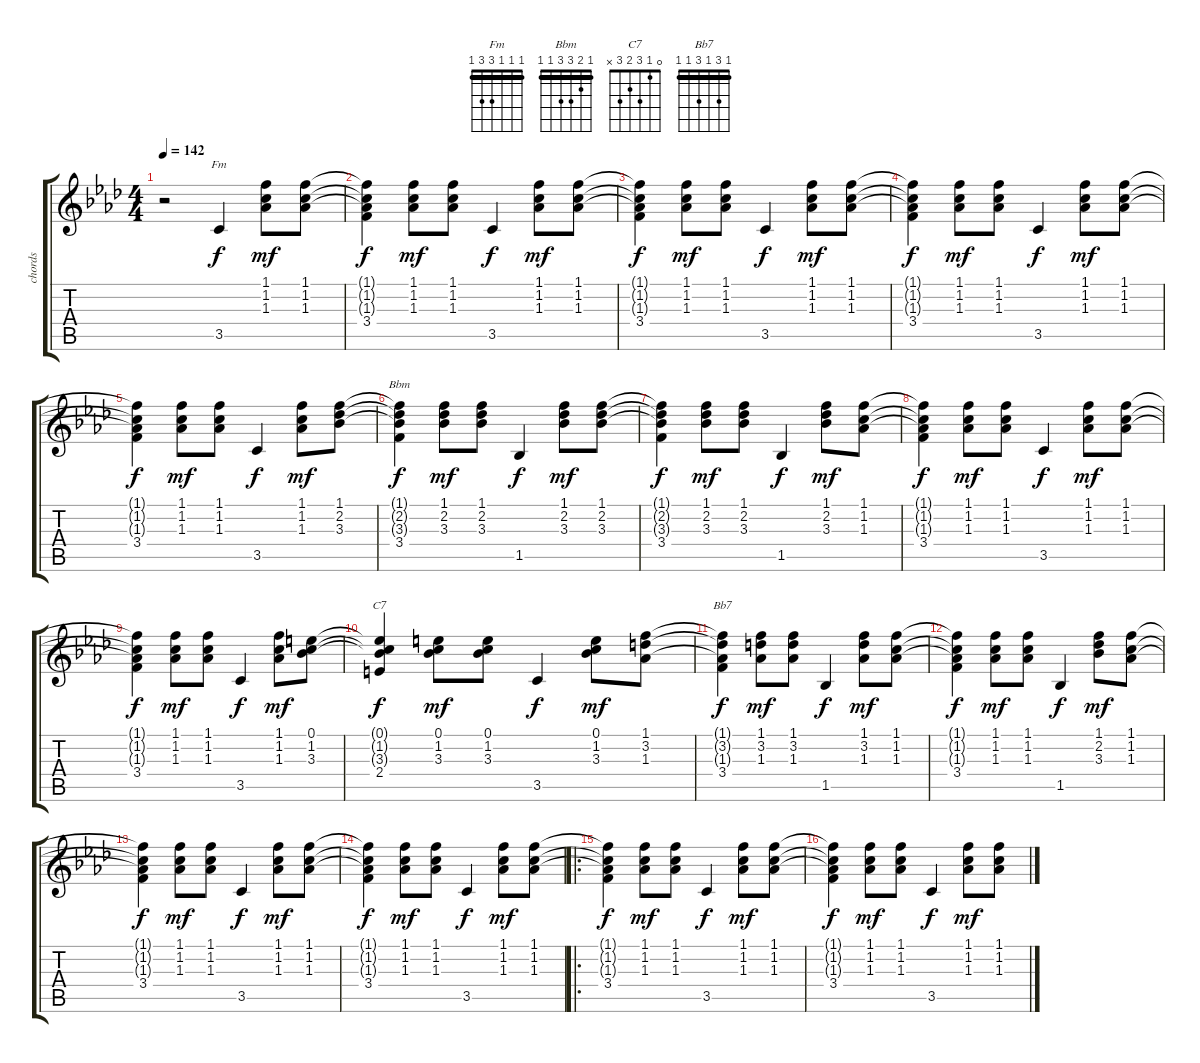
\track ("chords" "chords") {instrument acousticguitarnylon}
\staff {score tabs}
\tuning (E4 B3 G3 D3 A2 E2) {hide}
\chord ("Fm" 1 1 1 3 3 1) {barre 1}
\chord ("Bbm" 1 2 3 3 1 1) {barre 1}
\chord ("C7" 0 1 3 2 3 x)
\chord ("Bb7" 1 3 1 3 1 1) {barre 1}
\ts (4 4)
\tempo 142
\clef g2
\ks fminor
r.2{dy f instrument acousticguitarnylon} 3.5.4{ch "Fm"} (1.1 1.2 1.3).8{dy mf} (1.1 1.2 1.3).8 |
(1.1{t} 1.2{t} 1.3{t} 3.4).4{dy f} (1.1 1.2 1.3).8{dy mf} (1.1 1.2 1.3).8 3.5.4{dy f} (1.1 1.2 1.3).8{dy mf} (1.1 1.2 1.3).8 |
(1.1{t} 1.2{t} 1.3{t} 3.4).4{dy f} (1.1 1.2 1.3).8{dy mf} (1.1 1.2 1.3).8 3.5.4{dy f} (1.1 1.2 1.3).8{dy mf} (1.1 1.2 1.3).8 |
(1.1{t} 1.2{t} 1.3{t} 3.4).4{dy f} (1.1 1.2 1.3).8{dy mf} (1.1 1.2 1.3).8 3.5.4{dy f} (1.1 1.2 1.3).8{dy mf} (1.1 1.2 1.3).8 |
(1.1{t} 1.2{t} 1.3{t} 3.4).4{dy f} (1.1 1.2 1.3).8{dy mf} (1.1 1.2 1.3).8 3.5.4{dy f} (1.1 1.2 1.3).8{dy mf} (1.1 2.2 3.3).8 |
(1.1{t} 2.2{t} 3.3{t} 3.4).4{ch "Bbm" dy f} (1.1 2.2 3.3).8{dy mf} (1.1 2.2 3.3).8 1.5.4{dy f} (1.1 2.2 3.3).8{dy mf} (1.1 2.2 3.3).8 |
(1.1{t} 2.2{t} 3.3{t} 3.4).4{dy f} (1.1 2.2 3.3).8{dy mf} (1.1 2.2 3.3).8 1.5.4{dy f} (1.1 2.2 3.3).8{dy mf} (1.1 1.2 1.3).8 |
(1.1{t} 1.2{t} 1.3{t} 3.4).4{dy f} (1.1 1.2 1.3).8{dy mf} (1.1 1.2 1.3).8 3.5.4{dy f} (1.1 1.2 1.3).8{dy mf} (1.1 1.2 1.3).8 |
(1.1{t} 1.2{t} 1.3{t} 3.4).4{dy f} (1.1 1.2 1.3).8{dy mf} (1.1 1.2 1.3).8 3.5.4{dy f} (1.1 1.2 1.3).8{dy mf} (0.1 1.2 3.3).8 |
(0.1{t} 1.2{t} 3.3{t} 2.4).4{ch "C7" dy f} (0.1 1.2 3.3).8{dy mf} (0.1 1.2 3.3).8 3.5.4{dy f} (0.1 1.2 3.3).8{dy mf} (1.1 3.2 1.3).8 |
(1.1{t} 3.2{t} 1.3{t} 3.4).4{ch "Bb7" dy f} (1.1 3.2 1.3).8{dy mf} (1.1 3.2 1.3).8 1.5.4{dy f} (1.1 3.2 1.3).8{dy mf} (1.1 1.2 1.3).8 |
(1.1{t} 1.2{t} 1.3{t} 3.4).4{dy f} (1.1 1.2 1.3).8{dy mf} (1.1 1.2 1.3).8 1.5.4{dy f} (1.1 2.2 3.3).8{dy mf} (1.1 1.2 1.3).8 |
(1.1{t} 1.2{t} 1.3{t} 3.4).4{dy f} (1.1 1.2 1.3).8{dy mf} (1.1 1.2 1.3).8 3.5.4{dy f} (1.1 1.2 1.3).8{dy mf} (1.1 1.2 1.3).8 |
(1.1{t} 1.2{t} 1.3{t} 3.4).4{dy f} (1.1 1.2 1.3).8{dy mf} (1.1 1.2 1.3).8 3.5.4{dy f} (1.1 1.2 1.3).8{dy mf} (1.1 1.2 1.3).8 |
\ro
(1.1{t} 1.2{t} 1.3{t} 3.4).4{dy f} (1.1 1.2 1.3).8{dy mf} (1.1 1.2 1.3).8 3.5.4{dy f} (1.1 1.2 1.3).8{dy mf} (1.1 1.2 1.3).8 |
(1.1{t} 1.2{t} 1.3{t} 3.4).4{dy f} (1.1 1.2 1.3).8{dy mf} (1.1 1.2 1.3).8 3.5.4{dy f} (1.1 1.2 1.3).8{dy mf} (1.1 1.2 1.3).8
